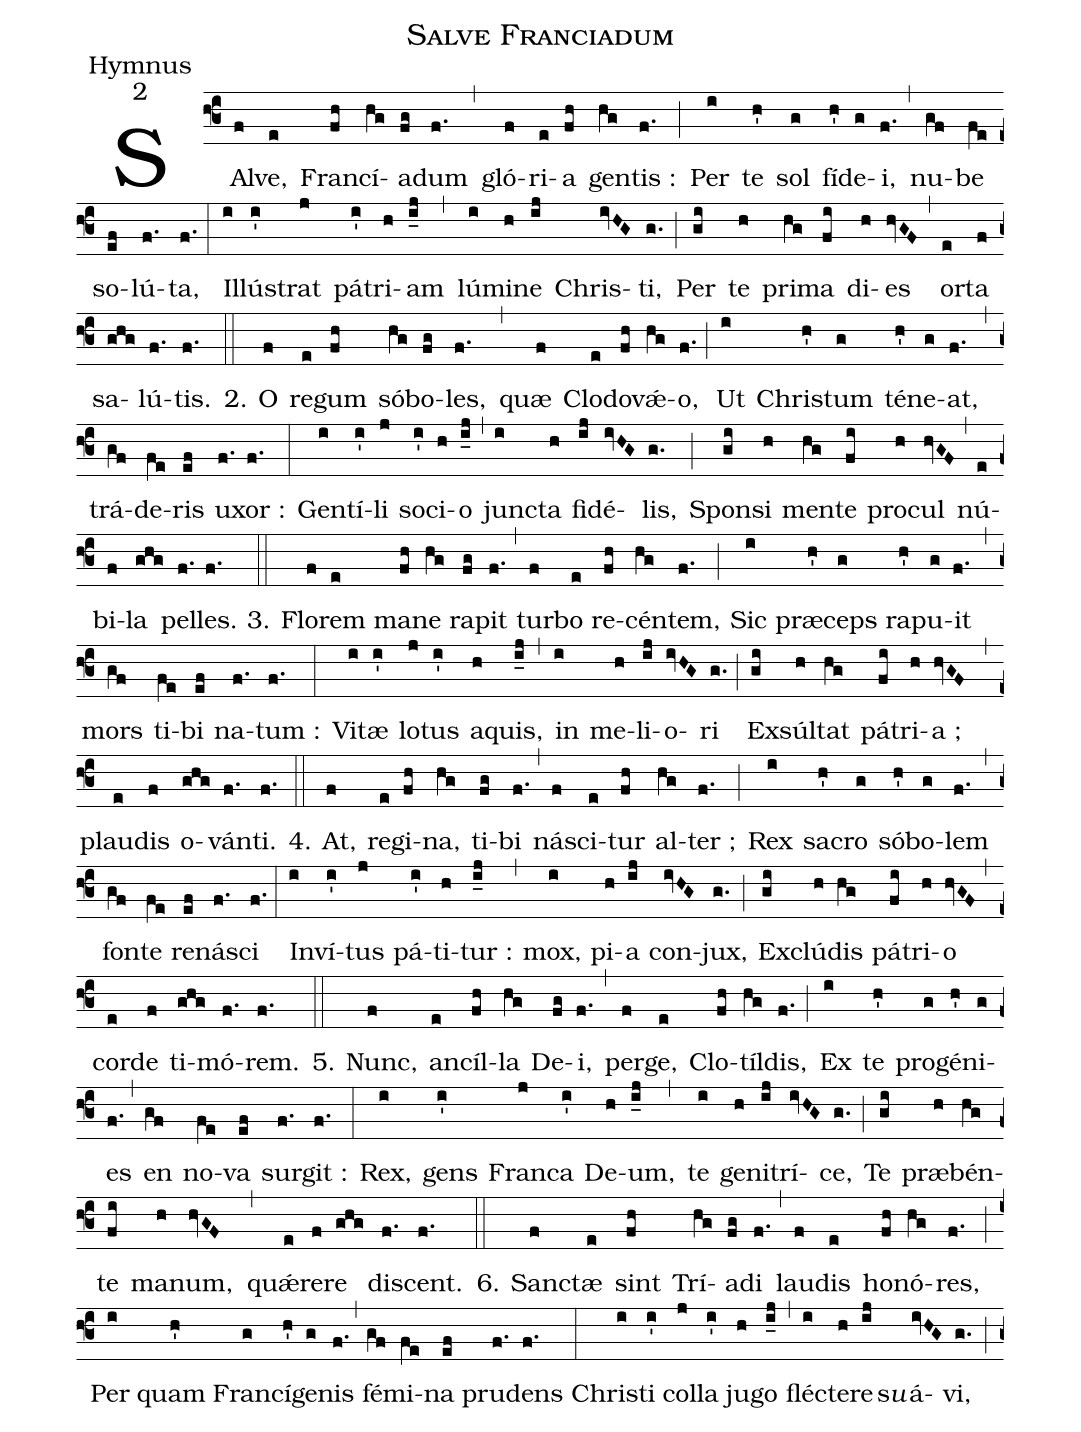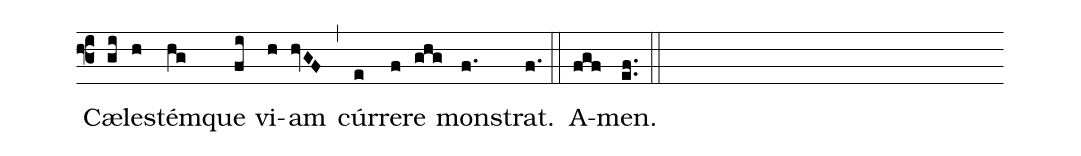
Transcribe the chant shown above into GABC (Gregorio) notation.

name:Salve Franciadum;
office-part:Hymnus;
mode:2;
%%
(f3)SAl(f)ve,(e) Fran(fh)cí(hg)a(fg)dum(f.) (,) gló(f)ri(e)a(fh) gen(hg)tis :(f.) (;)
Per(i) te(h') sol(g) fí(h')de(g)i,(f.) (,) nu(gf)be(fe) so(ef)lú(f.)ta,(f.) (:)
Il(i)lús(i')trat(j) pá(i')tri(h)am(i_j) (,) lú(i)mi(h)ne(ij) Chris(ivHG)ti,(g.) (;)
Per(gi) te(h) pri(hg)ma(fi) di(h)es(hvGF) (,) or(e)ta(f) sa(ghg)lú(f.)tis.(f.) (::)

2. O(f) re(e)gum(fh) só(hg)bo(fg)les,(f.) (,) quæ(f) Clo(e)do(fh)vǽ(hg)o,(f.) (;)
Ut(i) Chris(h')tum(g) té(h')ne(g)at,(f.) (,) trá(gf)de(fe)ris(ef) u(f.)xor :(f.) (:)
Gen(i)tí(i')li(j) so(i')ci(h)o(i_j) (,) junc(i)ta(h) fi(ij)dé(ivHG)lis,(g.) (;)
Spon(gi)si(h) men(hg)te(fi) pro(h)cul(hvGF) (,) nú(e)bi(f)la(ghg) pel(f.)les.(f.) (::)

3. Flo(f)rem(e) ma(fh)ne(hg) ra(fg)pit(f.) (,) tur(f)bo(e) re(fh)cén(hg)tem,(f.) (;)
Sic(i) præ(h')ceps(g) ra(h')pu(g)it(f.) (,) mors(gf) ti(fe)bi(ef) na(f.)tum :(f.) (:)
Vi(i)tæ(i') lo(j)tus(i') a(h)quis,(i_j) (,) in(i) me(h)li(ij)o(ivHG)ri(g.) (;)
Ex(gi)súl(h)tat(hg) pá(fi)tri(h)a ;(hvGF) (,) plau(e)dis(f) o(ghg)ván(f.)ti.(f.) (::)

4. At,(f) re(e)gi(fh)na,(hg) ti(fg)bi(f.) (,) ná(f)sci(e)tur(fh) al(hg)ter ;(f.) (;)
Rex(i) sa(h')cro(g) só(h')bo(g)lem(f.) (,) fon(gf)te(fe) re(ef)ná(f.)sci(f.) (:)
In(i)ví(i')tus(j) pá(i')ti(h)tur :(i_j) (,) mox,(i) pi(h)a(ij) con(ivHG)jux,(g.) (;)
Ex(gi)clú(h)dis(hg) pá(fi)tri(h)o(hvGF) (,) cor(e)de(f) ti(ghg)mó(f.)rem.(f.) (::)

5. Nunc,(f) an(e)cíl(fh)la(hg) De(fg)i,(f.) (,) per(f)ge,(e) Clo(fh)tíl(hg)dis,(f.) (;)
Ex(i) te(h') pro(g)gé(h')ni(g)es(f.) (,) en(gf) no(fe)va(ef) sur(f.)git :(f.) (:)
Rex,(i) gens(i') Fran(j)ca(i') De(h)um,(i_j) (,) te(i) ge(h)ni(ij)trí(ivHG)ce,(g.) (;)
Te(gi) præ(h)bén(hg)te(fi) ma(h)num,(hvGF) (,) quǽ(e)re(f)re(ghg) di(f.)scent.(f.) (::)

6. Sanc(f)tæ(e) sint(fh) Trí(hg)a(fg)di(f.) (,) lau(f)dis(e) ho(fh)nó(hg)res,(f.) (;)
Per(i) quam(h') Fran(g)cí(h')ge(g)nis(f.) (,) fé(gf)mi(fe)na(ef) pru(f.)dens(f.) (:)
Chris(i)ti(i') col(j)la(i') ju(h)go(i_j) (,) fléc(i)te(h)re(ij) s<i>u</i>()á(ivHG)vi,(g.) (;)
Cæ(gi)les(h)tém(hg)que(fi) vi(h)am(hvGF) (,) cúr(e)re(f)re(ghg) mons(f.)trat.(f.) (::)
A(fgf)men.(ef..) (::)
